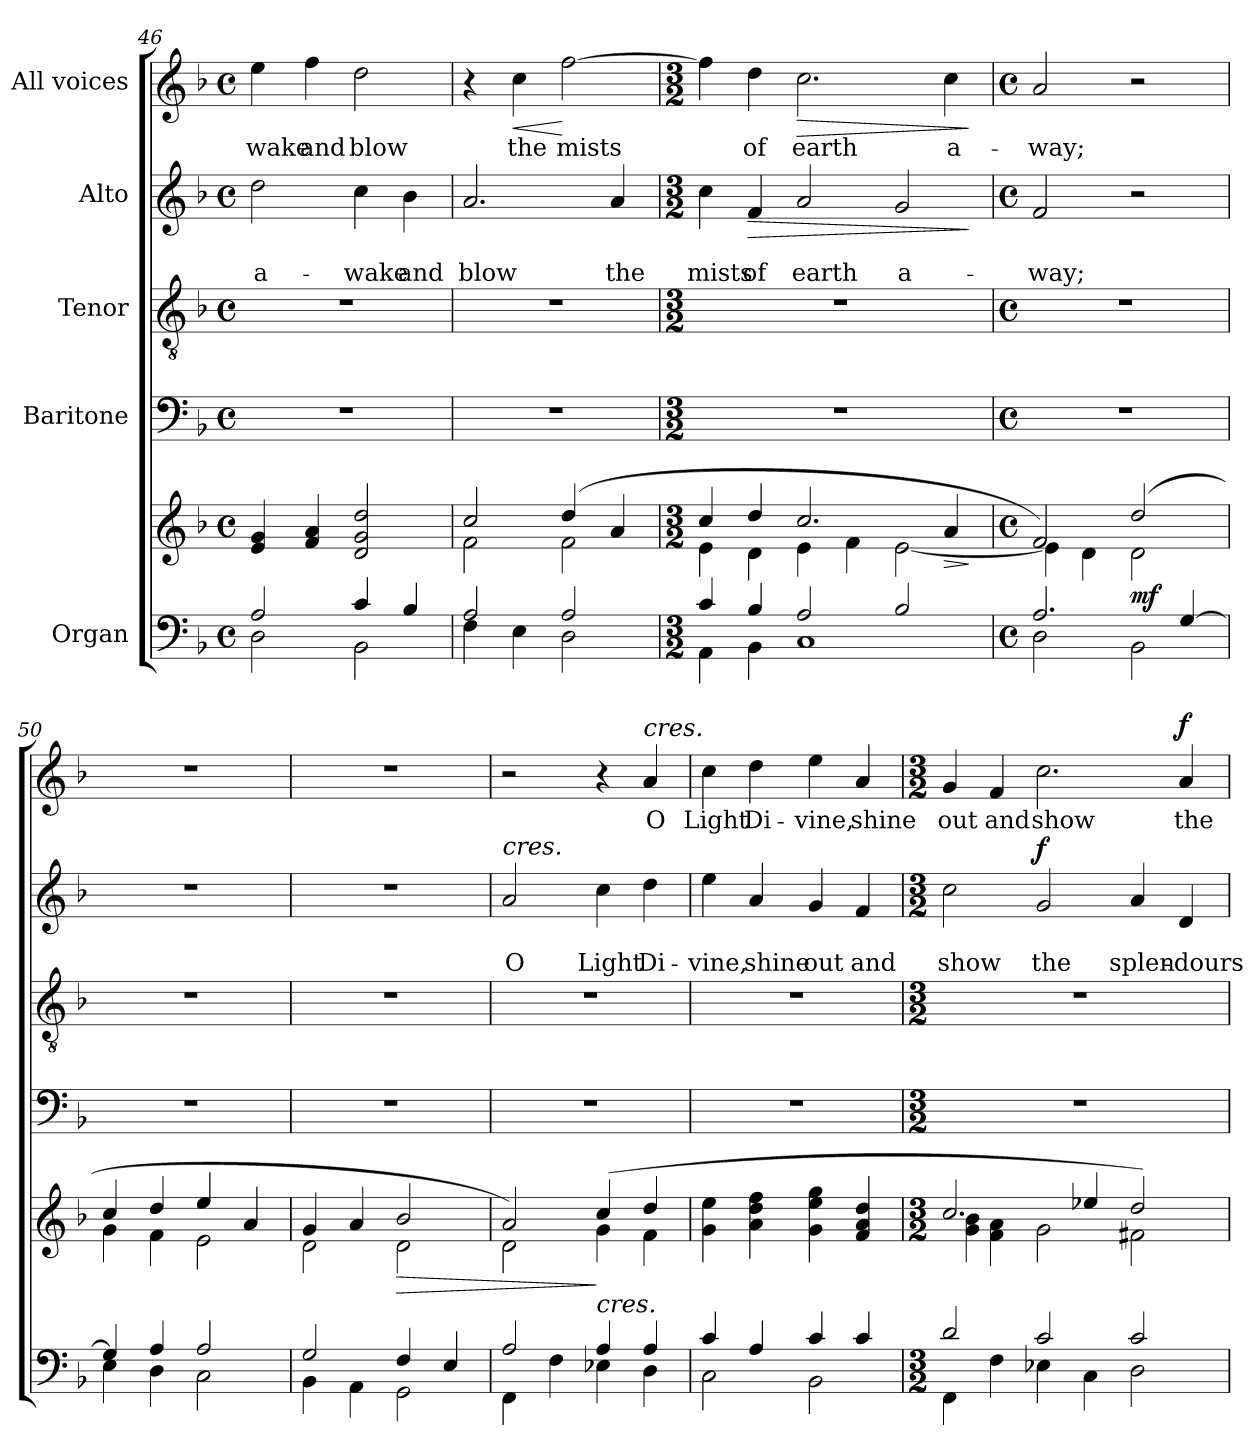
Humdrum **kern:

**kern	**kern	**dynam	**kern	**kern	**kern	**text	**text	**dynam	**kern	**text	**dynam
*part5	*part5	*part5	*part4	*part3	*part2	*part2	*part2	*part2	*part1	*part1	*part1
*staff6	*staff5	*staff5/6	*staff4	*staff3	*staff2	*staff2	*staff2	*staff2	*staff1	*staff1	*staff1
*I"Organ	*	*	*I"Baritone	*I"Tenor	*I"Alto	*	*	*	*I"All voices	*	*
*clefF4	*clefG2	*	*clefF4	*clefGv2	*clefG2	*	*	*	*clefG2	*	*
*k[b-]	*k[b-]	*	*k[b-]	*k[b-]	*k[b-]	*	*	*	*k[b-]	*	*
*d:	*d:	*	*d:	*d:	*d:	*	*	*	*d:	*	*
*M4/4	*M4/4	*	*M4/4	*M4/4	*M4/4	*	*	*	*M4/4	*	*
*met(c)	*met(c)	*	*met(c)	*met(c)	*met(c)	*	*	*	*met(c)	*	*
=46	=46	=46	=46	=46	=46	=46	=46	=46	=46	=46	=46
*^	*	*	*	*	*	*	*	*	*	*	*
!	!	!	!	!	!	!	!	!LO:LY:b	!	!	!LO:LY:b	!
2A/	2D\	4e/ 4g/	.	1r	1r	2dd\	.	a-	.	4ee\	-wake	.
!	!	!	!	!	!	!	!	!	!	!	!LO:LY:b	!
.	.	4f/ 4a/	.	.	.	.	.	.	.	4ff\	and	.
!	!	!	!	!	!	!	!	!LO:LY:b	!	!	!LO:LY:b	!
4c/	2BB-\	2d/ 2g/ 2dd/	.	.	.	4cc\	.	-wake	.	2dd\	blow	.
!	!	!	!	!	!	!	!	!LO:LY:b	!	!	!	!
4B-/	.	.	.	.	.	4b-\	.	and	.	.	.	.
=47	=47	=47	=47	=47	=47	=47	=47	=47	=47	=47	=47	=47
*	*	*^	*	*	*	*	*	*	*	*	*	*
!	!	!	!	!	!	!	!	!	!LO:LY:b	!	!	!	!
2A/	4F\	2cc/	2f\	.	1r	1r	2.a/	.	blow	.	4r	.	.
!	!	!	!	!	!	!	!	!	!	!	!	!LO:LY:b	!LO:HP:b
.	4E\	.	.	.	.	.	.	.	.	.	4cc\	the	<
!	!	!	!	!	!	!	!	!	!	!	!	!LO:LY:b	!
2A/	2D\	(4dd/	2f\	.	.	.	.	.	.	.	[2ff\	mists	[
!	!	!	!	!	!	!	!	!	!LO:LY:b	!	!	!	!
.	.	4a/	.	.	.	.	4a/	.	the	.	.	.	.
=48	=48	=48	=48	=48	=48	=48	=48	=48	=48	=48	=48	=48	=48
*M3/2	*	*M3/2	*	*	*M3/2	*M3/2	*M3/2	*	*	*	*M3/2	*	*
!	!	!	!	!	!	!	!	!	!LO:LY:b	!	!	!	!
4c/	4AA\	4cc/	4e\	.	1.r	1.r	4cc\	.	mists	.	4ff\]	.	.
!	!	!	!	!	!	!	!	!	!LO:LY:b	!LO:HP:b	!	!LO:LY:b	!
4B-/	4BB-\	4dd/	4d\	.	.	.	4f/	.	of	>	4dd\	of	.
!	!	!	!	!	!	!	!	!	!LO:LY:b	!	!	!LO:LY:b	!LO:HP:b
2A/	1C	2.cc/	4e\	.	.	.	2a/	.	earth	.	2.cc\	earth	>
.	.	.	4f\	.	.	.	.	.	.	.	.	.	.
!	!	!	!	!	!	!	!	!	!LO:LY:b	!	!	!	!
2B-/	.	.	[<2e\	.	.	.	2g/	.	a-	.	.	.	.
!	!	!	!	!LO:HP:b	!	!	!	!	!	!	!	!LO:LY:b	!
.	.	4a/	.	>	.	.	.	.	.	.	4cc\	a-	.
*v	*v	*	*	*	*	*	*	*	*	*	*	*	*
*	*v	*v	*	*	*	*	*	*	*	*	*	*
.	.	]	.	.	.	.	.	]	.	.	]
!!LO:PB:g=z
=49	=49	=49	=49	=49	=49	=49	=49	=49	=49	=49	=49
*M4/4	*M4/4	*	*M4/4	*M4/4	*M4/4	*	*	*	*M4/4	*	*
*met(c)	*met(c)	*	*met(c)	*met(c)	*met(c)	*	*	*	*met(c)	*	*
*^	*^	*	*	*	*	*	*	*	*	*	*
!	!	!	!	!	!	!	!	!	!LO:LY:b	!	!	!LO:LY:b	!
2.A/	2D\	2f/)	4e\]	.	1r	1r	2f/	.	-way;	.	2a/	-way;	.
.	.	.	4d\	.	.	.	.	.	.	.	.	.	.
!	!	!	!	!LO:DY:a=2	!	!	!	!	!	!	!	!	!
.	2BB-\	(2dd/	2d\	mf	.	.	2r	.	.	.	2r	.	.
[>4G/	.	.	.	.	.	.	.	.	.	.	.	.	.
=50	=50	=50	=50	=50	=50	=50	=50	=50	=50	=50	=50	=50	=50
4G/]	4E\	4cc/	4g\	.	1r	1r	1r	.	.	.	1r	.	.
4A/	4D\	4dd/	4f\	.	.	.	.	.	.	.	.	.	.
2A/	2C\	4ee/	2e\	.	.	.	.	.	.	.	.	.	.
.	.	4a/	.	.	.	.	.	.	.	.	.	.	.
=51	=51	=51	=51	=51	=51	=51	=51	=51	=51	=51	=51	=51	=51
2G/	4BB-\	4g/	2d\	.	1r	1r	1r	.	.	.	1r	.	.
.	4AA\	4a/	.	.	.	.	.	.	.	.	.	.	.
!	!	!	!	!LO:HP:b	!	!	!	!	!	!	!	!	!
4F/	2GG\	2b-/	2d\	>	.	.	.	.	.	.	.	.	.
4E/	.	.	.	.	.	.	.	.	.	.	.	.	.
=52	=52	=52	=52	=52	=52	=52	=52	=52	=52	=52	=52	=52	=52
!	!	!	!	!	!	!	!LO:TX:a:i:t=cres.	!	!	!	!	!	!
!	!	!	!	!	!	!	!	!	!LO:LY:b	!	!	!	!
2A/	4FF\	2a/)	2d\	.	1r	1r	2a/	.	O	.	2r	.	.
.	4F\	.	.	.	.	.	.	.	.	.	.	.	.
!LO:TX:a:i:t=cres.	!	!	!	!	!	!	!	!	!	!	!	!	!
!	!	!	!	!	!	!	!	!	!LO:LY:b	!	!	!	!
4A/	4E-X\	(>4cc/	4g\	]	.	.	4cc\	.	Light	.	4r	.	.
!	!	!	!	!	!	!	!	!	!	!	!LO:TX:a:i:t=cres.	!	!
!	!	!	!	!	!	!	!	!	!LO:LY:b	!	!	!LO:LY:b	!
4A/	4D\	4dd/	4f\	.	.	.	4dd\	.	Di-	.	4a/	O	.
=53	=53	=53	=53	=53	=53	=53	=53	=53	=53	=53	=53	=53	=53
!	!	!	!	!	!	!	!	!	!LO:LY:b	!	!	!LO:LY:b	!
*	*	*v	*v	*	*	*	*	*	*	*	*	*	*
4c/	2C\	4g\ 4ee\	.	1r	1r	4ee\	.	-vine,	.	4cc\	Light	.
!	!	!	!	!	!	!	!	!LO:LY:b	!	!	!LO:LY:b	!
4A/	.	4a\ 4dd\ 4ff\	.	.	.	4a/	.	shine	.	4dd\	Di-	.
!	!	!	!	!	!	!	!	!LO:LY:b	!	!	!LO:LY:b	!
4c/	2BB-\	4g\ 4ee\ 4gg\	.	.	.	4g/	.	out	.	4ee\	-vine,	.
!	!	!	!	!	!	!	!	!LO:LY:b	!	!	!LO:LY:b	!
4c/	.	4f/ 4a/ 4dd/	.	.	.	4f/	.	and	.	4a/	shine	.
!!LO:LB:g=z
=54	=54	=54	=54	=54	=54	=54	=54	=54	=54	=54	=54	=54
*M3/2	*	*M3/2	*	*M3/2	*M3/2	*M3/2	*	*	*	*M3/2	*	*
*	*	*^	*	*	*	*	*	*	*	*	*	*
!	!	!	!	!	!	!	!	!	!LO:LY:b	!	!	!LO:LY:b	!
2d/	4FF\	2.cc/	4g\ 4b-\	.	1.r	1.r	2cc\	.	show	.	4g/	out	.
!	!	!	!	!	!	!	!	!	!	!	!	!LO:LY:b	!
.	4F\	.	4f\ 4a\	.	.	.	.	.	.	.	4f/	and	.
!	!	!	!	!	!	!	!	!	!LO:LY:b	!LO:DY:a	!	!LO:LY:b	!
2c/	4E-X\	.	2g\	.	.	.	2g/	.	the	f	2.cc\	show	.
.	4C\	4ee-X/	.	.	.	.	.	.	.	.	.	.	.
!	!	!	!	!	!	!	!	!	!LO:LY:b	!	!	!	!
2c/	2D\	2dd/)	2f#X\	.	.	.	4a/	.	splen-	.	.	.	.
!	!	!	!	!	!	!	!	!	!LO:LY:b	!	!	!LO:LY:b	!LO:DY:a
.	.	.	.	.	.	.	4d/	.	-dours	.	4a/	the	f
*v	*v	*	*	*	*	*	*	*	*	*	*	*	*
*	*v	*v	*	*	*	*	*	*	*	*	*	*
=	=	=	=	=	=	=	=	=	=	=	=
*-	*-	*-	*-	*-	*-	*-	*-	*-	*-	*-	*-
